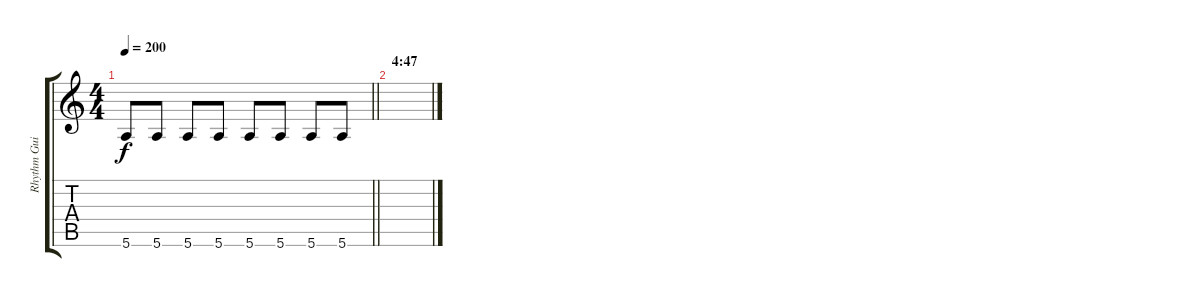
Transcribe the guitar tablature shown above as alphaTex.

\track ("Rhythm Guitar" "Rhythm Gui") {instrument distortionguitar}
\staff {score tabs}
\tuning (E4 B3 G3 D3 A2 E2) {hide}
\ts (4 4)
\tempo 200
\clef g2
\barLineRight lightlight
\ks c
5.6.8{dy f} 5.6.8 5.6.8 5.6.8 5.6.8 5.6.8 5.6.8 5.6.8 |
\section ("" "4:47")
